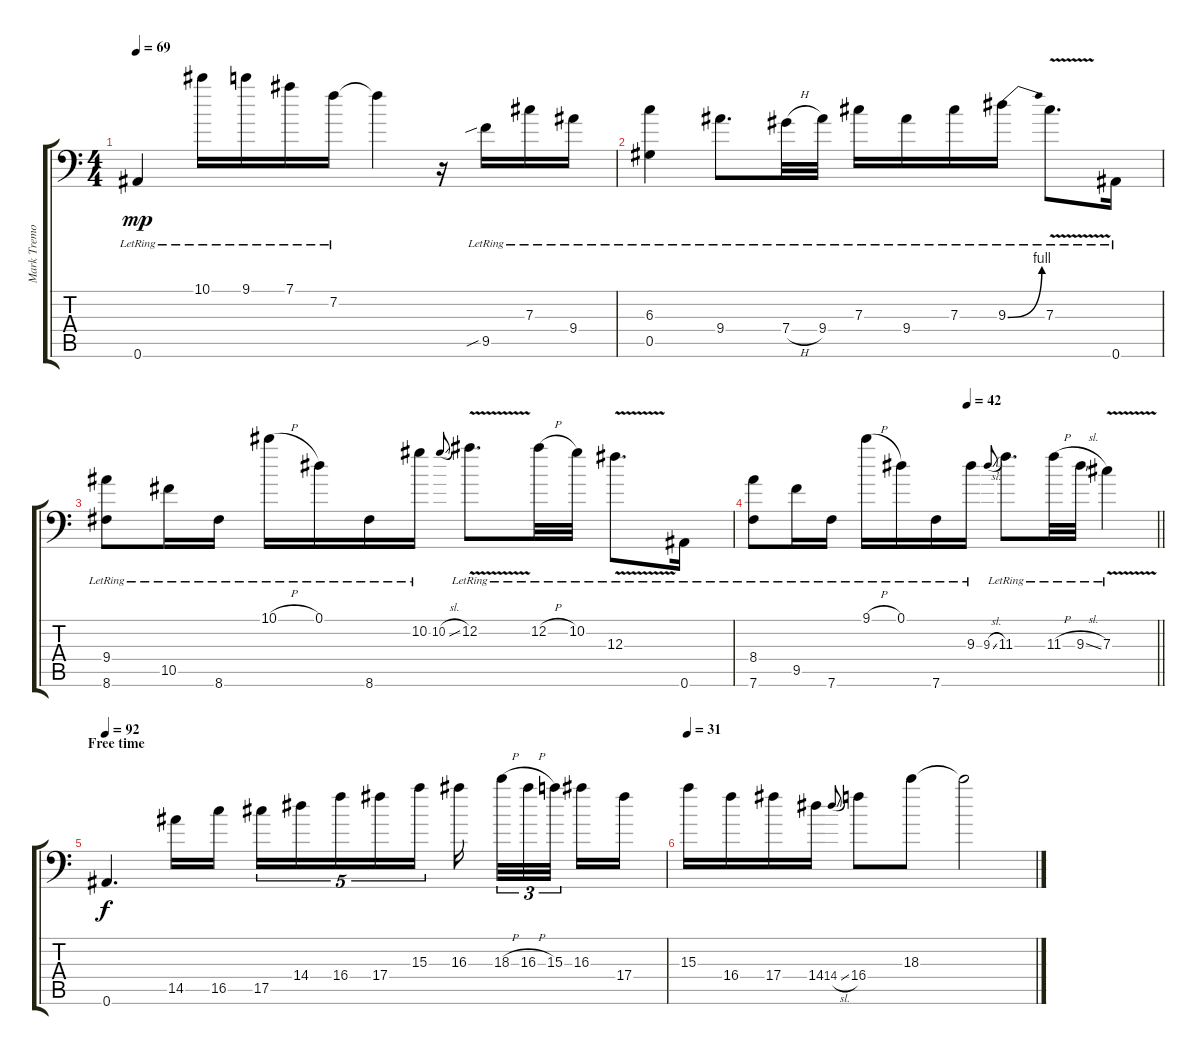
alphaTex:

\track ("Mark Tremonti" "Mark Tremo") {instrument electricguitarjazz}
\staff {score tabs}
\tuning (Eb4 Bb3 Gb3 Db3 Ab2 Bb1) {hide}
\ts (4 4)
\tempo 69
\clef f4
\ks c
0.6{lr}.4{dy mp} 10.1{lr}.16 9.1{lr}.16 7.1{lr}.16 7.2{lr}.16 7.2{t}.4 r.16 9.5{sib lr}.16 7.3{lr}.16 9.4{lr}.16 |
(6.3{lr} 0.5{lr}).4 9.4{lr}.8{d} 7.4{h lr}.32 9.4{lr}.32 7.3{lr}.16 9.4{lr}.16 7.3{lr}.16 9.3{be (bend 0 0 60 4) lr}.16 7.3{v lr}.8{d} 0.6{lr}.16 |
(9.4{lr} 8.6{lr}).8 10.5{lr}.16 8.6{lr}.16 10.1{h lr}.16 0.1{lr}.16 8.6{lr}.16 10.2{lr}.16 10.2{sl}.8{gr onbeat} 12.2{v lr}.8{d} 12.2{h lr}.32 10.2{lr}.32 12.3{v lr}.8{d} 0.6{lr}.16 |
\tempo (42 0.53125)
\barLineRight lightlight
(8.4{lr} 7.6{lr}).8 9.5{lr}.16 7.6{lr}.16 9.1{h lr}.16 0.1{lr}.16 7.6{lr}.16 9.3{lr}.16 9.3{sl}.8{gr onbeat} 11.3{lr}.8{d} 11.3{h lr}.32 9.3{sl lr}.32 7.3{v lr}.4 |
\section ("" "Free time")
\tempo 92
0.6.4{d dy f} 14.5.16 16.5.16 17.5.16{tu (5 4)} 14.4.16{tu (5 4)} 16.4.16{tu (5 4)} 17.4.16{tu (5 4)} 15.3.16{tu (5 4)} 16.3.16{beam splitsecondary} 18.3{h}.32{tu (3 2)} 16.3{h}.32{tu (3 2)} 15.3.32{tu (3 2) beam splitsecondary} 16.3.16 17.4.16 |
\tempo 31
15.3.16 16.4.16 17.4.16 14.4.16 14.4{sl}.8{gr onbeat} 16.4.8 18.3.8 18.3{t}.2
